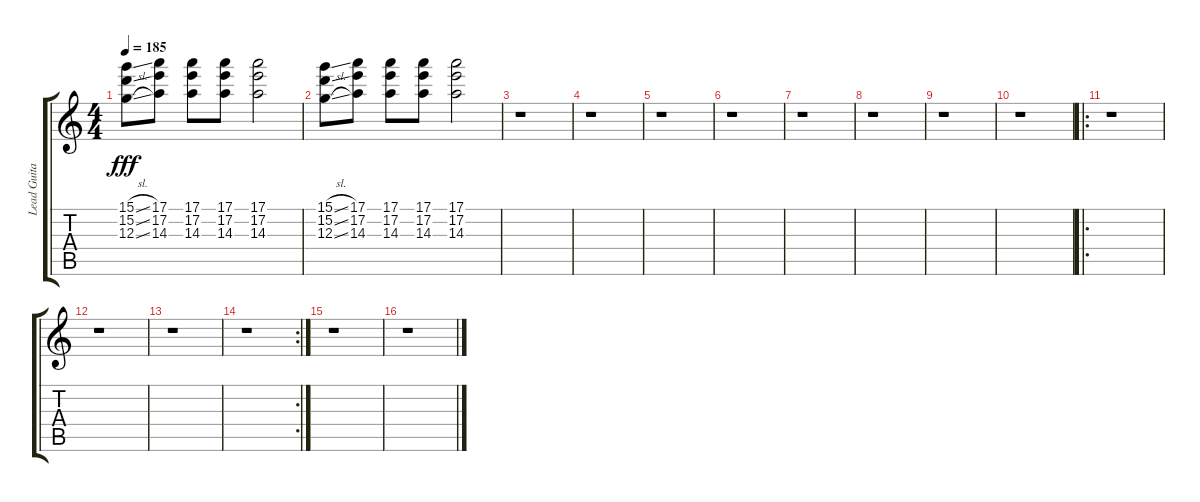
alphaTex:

\track ("Lead Guitar" "Lead Guita") {instrument overdrivenguitar}
\staff {score tabs}
\tuning (E4 B3 G3 D3 A2 E2) {hide}
\ts (4 4)
\tempo 185
\clef g2
\ks c
(15.1{sl} 15.2{sl} 12.3{sl}).8{dy fff} (17.1 17.2 14.3).8 (17.1 17.2 14.3).8 (17.1 17.2 14.3).8 (17.1 17.2 14.3).2 |
(15.1{sl} 15.2{sl} 12.3{sl}).8 (17.1 17.2 14.3).8 (17.1 17.2 14.3).8 (17.1 17.2 14.3).8 (17.1 17.2 14.3).2 |
r.1 |
r.1 |
r.1 |
r.1 |
r.1 |
r.1 |
r.1 |
r.1 |
\ro
r.1 |
r.1 |
r.1 |
\rc 2
r.1 |
r.1 |
r.1
